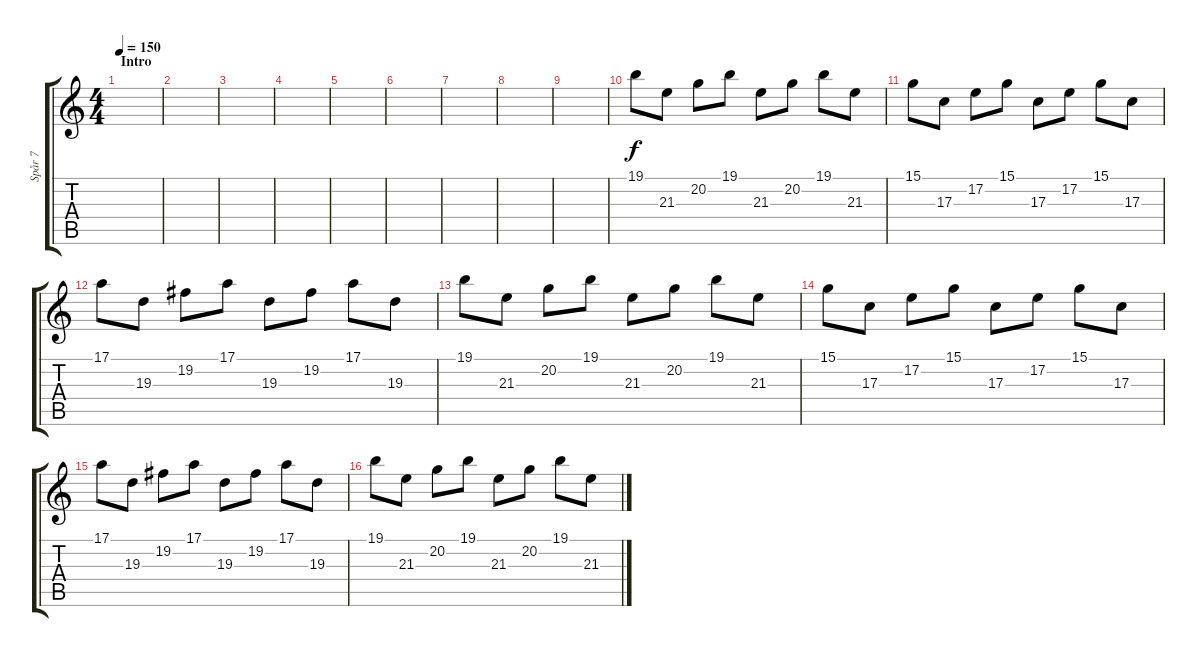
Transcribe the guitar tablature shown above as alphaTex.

\track ("Spår 7" "Spår 7") {instrument stringensemble1}
\staff {score tabs}
\tuning (E4 B3 G3 D3 A2 E2) {hide}
\ts (4 4)
\section ("" "Intro")
\tempo 150
\clef g2
\ks c
|
|
|
|
|
|
|
|
|
\section ("" "")
19.1.8 21.3.8 20.2.8 19.1.8 21.3.8 20.2.8 19.1.8 21.3.8 |
15.1.8 17.3.8 17.2.8 15.1.8 17.3.8 17.2.8 15.1.8 17.3.8 |
17.1.8 19.3.8 19.2.8 17.1.8 19.3.8 19.2.8 17.1.8 19.3.8 |
19.1.8 21.3.8 20.2.8 19.1.8 21.3.8 20.2.8 19.1.8 21.3.8 |
15.1.8 17.3.8 17.2.8 15.1.8 17.3.8 17.2.8 15.1.8 17.3.8 |
17.1.8 19.3.8 19.2.8 17.1.8 19.3.8 19.2.8 17.1.8 19.3.8 |
19.1.8 21.3.8 20.2.8 19.1.8 21.3.8 20.2.8 19.1.8 21.3.8
